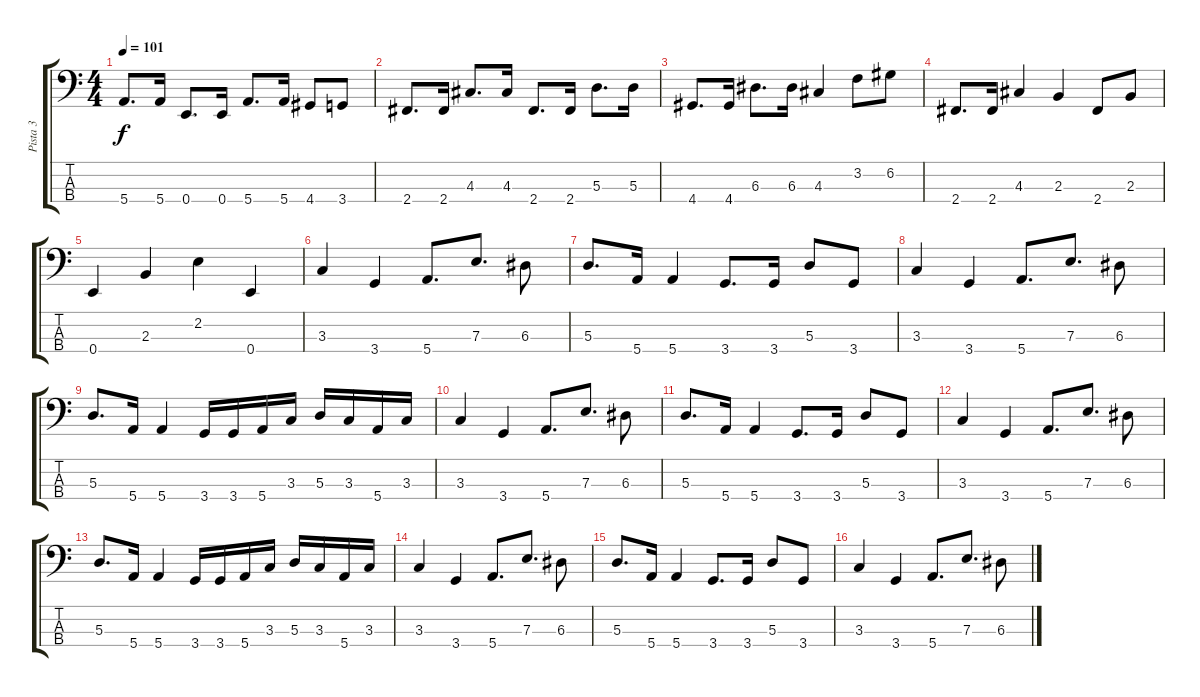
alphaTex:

\track ("Pista 3" "Pista 3") {solo instrument electricbassfinger}
\staff {score tabs}
\tuning (G2 D2 A1 E1) {hide}
\ts (4 4)
\tempo 101
\clef f4
\ks c
5.4.8{d dy f} 5.4.16 0.4.8{d} 0.4.16 5.4.8{d} 5.4.16 4.4.8 3.4.8 |
2.4.8{d} 2.4.16 4.3.8{d} 4.3.16 2.4.8{d} 2.4.16 5.3.8{d} 5.3.16 |
4.4.8{d} 4.4.16 6.3.8{d} 6.3.16 4.3.4 3.2.8 6.2.8 |
2.4.8{d} 2.4.16 4.3.4 2.3.4 2.4.8 2.3.8 |
0.4.4 2.3.4 2.2.4 0.4.4 |
3.3.4 3.4.4 5.4.8{d} 7.3.8{d} 6.3.8 |
5.3.8{d} 5.4.16 5.4.4 3.4.8{d} 3.4.16 5.3.8 3.4.8 |
3.3.4 3.4.4 5.4.8{d} 7.3.8{d} 6.3.8 |
5.3.8{d} 5.4.16 5.4.4 3.4.16 3.4.16 5.4.16 3.3.16 5.3.16 3.3.16 5.4.16 3.3.16 |
3.3.4 3.4.4 5.4.8{d} 7.3.8{d} 6.3.8 |
5.3.8{d} 5.4.16 5.4.4 3.4.8{d} 3.4.16 5.3.8 3.4.8 |
3.3.4 3.4.4 5.4.8{d} 7.3.8{d} 6.3.8 |
5.3.8{d} 5.4.16 5.4.4 3.4.16 3.4.16 5.4.16 3.3.16 5.3.16 3.3.16 5.4.16 3.3.16 |
3.3.4 3.4.4 5.4.8{d} 7.3.8{d} 6.3.8 |
5.3.8{d} 5.4.16 5.4.4 3.4.8{d} 3.4.16 5.3.8 3.4.8 |
3.3.4 3.4.4 5.4.8{d} 7.3.8{d} 6.3.8
